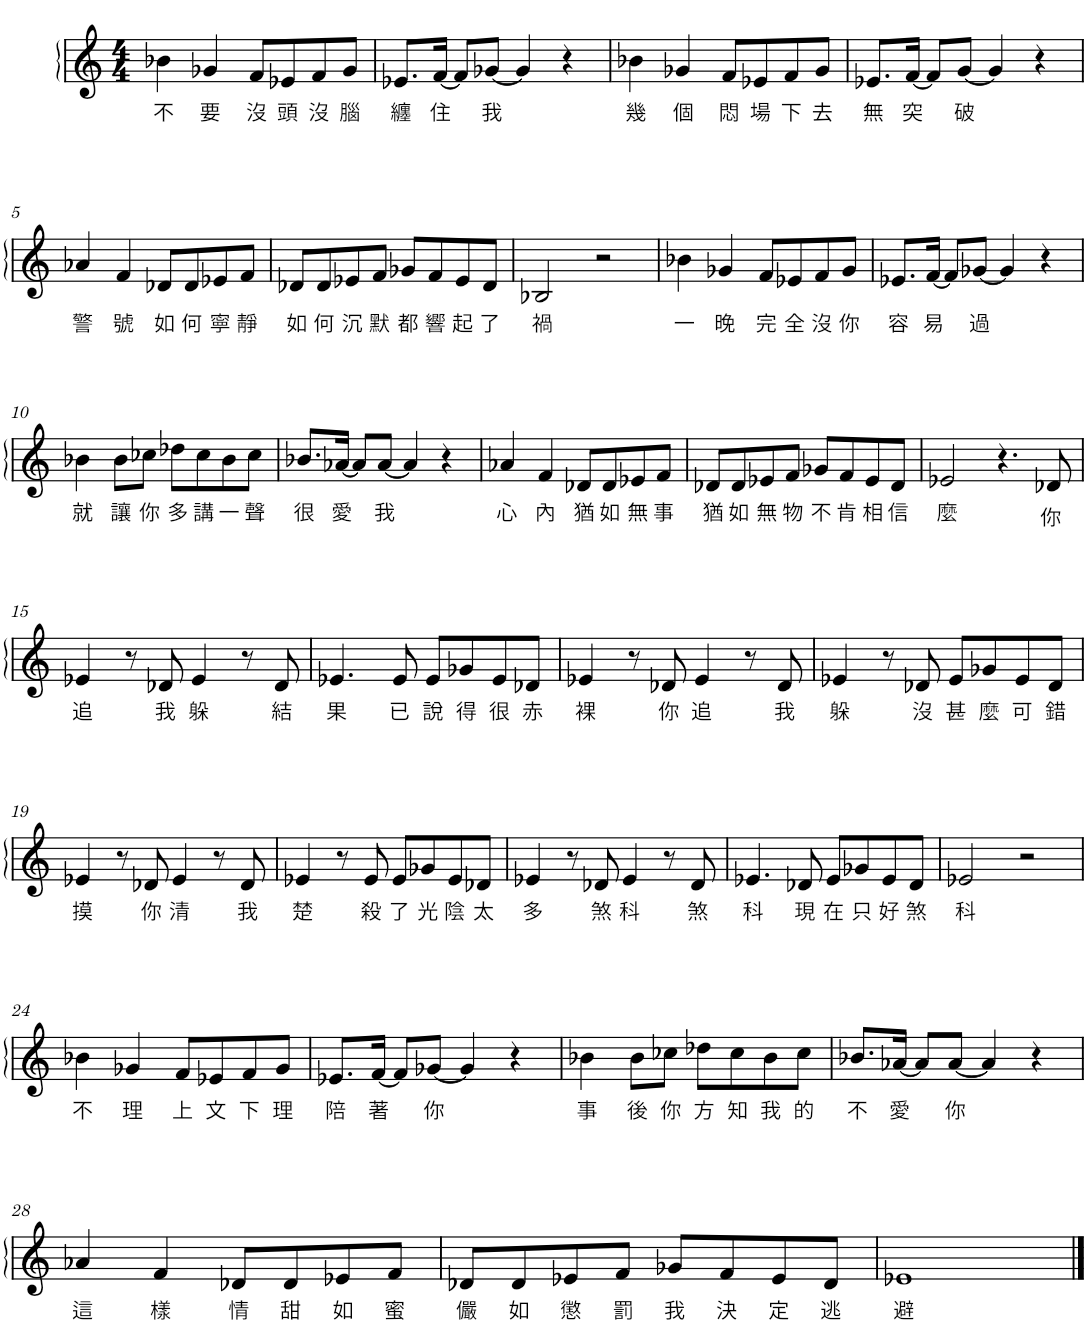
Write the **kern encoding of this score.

**kern	**text	**text
*part1	*part1	*part1
*staff1	*staff1	*staff1
*I"Piano	*	*
*I'Pno	*	*
*clefG2	*	*
*k[]	*	*
*M4/4	*	*
=1	=1	=1
!	!LO:LY:b	!
4b-X\	不	.
!	!LO:LY:b	!
4g-X/	要	.
!	!LO:LY:b	!
8f/L	沒	.
!	!LO:LY:b	!
8e-X/	頭	.
!	!LO:LY:b	!
8f/	沒	.
!	!LO:LY:b	!
8g-/J	腦	.
=2	=2	=2
!	!LO:LY:b	!
8.e-X/L	纏	.
!	!LO:LY:b	!
[<16f/Jk	住	.
8f/L]	.	.
!	!LO:LY:b	!
[<8g-X/J	我	.
4g-/]	.	.
4r	.	.
=3	=3	=3
!	!LO:LY:b	!
4b-X\	幾	.
!	!LO:LY:b	!
4g-X/	個	.
!	!LO:LY:b	!
8f/L	悶	.
!	!LO:LY:b	!
8e-X/	場	.
!	!LO:LY:b	!
8f/	下	.
!	!LO:LY:b	!
8g-/J	去	.
=4	=4	=4
!	!LO:LY:b	!
8.e-X/L	無	.
!	!LO:LY:b	!
[<16f/Jk	突	.
8f/L]	.	.
!	!LO:LY:b	!
[<8g/J	破	.
4g/]	.	.
4r	.	.
!!LO:LB:g=z
=5	=5	=5
!	!LO:LY:b	!
4a-X/	警	.
!	!LO:LY:b	!
4f/	號	.
!	!LO:LY:b	!
8d-X/L	如	.
!	!LO:LY:b	!
8d-/	何	.
!	!LO:LY:b	!
8e-X/	寧	.
!	!LO:LY:b	!
8f/J	靜	.
=6	=6	=6
!	!LO:LY:b	!
8d-X/L	如	.
!	!LO:LY:b	!
8d-/	何	.
!	!LO:LY:b	!
8e-X/	沉	.
!	!LO:LY:b	!
8f/J	默	.
!	!LO:LY:b	!
8g-X/L	都	.
!	!LO:LY:b	!
8f/	響	.
!	!LO:LY:b	!
8e-/	起	.
!	!LO:LY:b	!
8d-/J	了	.
=7	=7	=7
!	!LO:LY:b	!
2B-X/	禍	.
2r	.	.
=8	=8	=8
!	!LO:LY:b	!
4b-X\	一	.
!	!LO:LY:b	!
4g-X/	晚	.
!	!LO:LY:b	!
8f/L	完	.
!	!LO:LY:b	!
8e-X/	全	.
!	!LO:LY:b	!
8f/	沒	.
!	!LO:LY:b	!
8g-/J	你	.
=9	=9	=9
!	!LO:LY:b	!
8.e-X/L	容	.
!	!LO:LY:b	!
[<16f/Jk	易	.
8f/L]	.	.
!	!LO:LY:b	!
[<8g-X/J	過	.
4g-/]	.	.
4r	.	.
!!LO:LB:g=z
=10	=10	=10
!	!LO:LY:b	!
4b-X\	就	.
!	!LO:LY:b	!
8b-\L	讓	.
!	!LO:LY:b	!
8cc-X\J	你	.
!	!LO:LY:b	!
8dd-X\L	多	.
!	!LO:LY:b	!
8cc-\	講	.
!	!LO:LY:b	!
8b-\	一	.
!	!LO:LY:b	!
8cc-\J	聲	.
=11	=11	=11
!	!LO:LY:b	!
8.b-X/L	很	.
!	!LO:LY:b	!
[<16a-X/Jk	愛	.
8a-/L]	.	.
!	!LO:LY:b	!
[<8a-/J	我	.
4a-/]	.	.
4r	.	.
=12	=12	=12
!	!LO:LY:b	!
4a-X/	心	.
!	!LO:LY:b	!
4f/	內	.
!	!LO:LY:b	!
8d-X/L	猶	.
!	!LO:LY:b	!
8d-/	如	.
!	!LO:LY:b	!
8e-X/	無	.
!	!LO:LY:b	!
8f/J	事	.
=13	=13	=13
!	!LO:LY:b	!
8d-X/L	猶	.
!	!LO:LY:b	!
8d-/	如	.
!	!LO:LY:b	!
8e-X/	無	.
!	!LO:LY:b	!
8f/J	物	.
!	!LO:LY:b	!
8g-X/L	不	.
!	!LO:LY:b	!
8f/	肯	.
!	!LO:LY:b	!
8e-/	相	.
!	!LO:LY:b	!
8d-/J	信	.
=14	=14	=14
!	!LO:LY:b	!
2e-X/	麼	.
4.r	.	.
!	!	!LO:LY:b
8d-X/	.	你
!!LO:LB:g=z
=15	=15	=15
!	!LO:LY:b	!
4e-X/	追	.
8r	.	.
!	!LO:LY:b	!
8d-X/	我	.
!	!LO:LY:b	!
4e-/	躲	.
8r	.	.
!	!LO:LY:b	!
8d-/	結	.
=16	=16	=16
!	!LO:LY:b	!
4.e-X/	果	.
!	!LO:LY:b	!
8e-/	已	.
!	!LO:LY:b	!
8e-/L	說	.
!	!LO:LY:b	!
8g-X/	得	.
!	!LO:LY:b	!
8e-/	很	.
!	!LO:LY:b	!
8d-X/J	赤	.
=17	=17	=17
!	!LO:LY:b	!
4e-X/	裸	.
8r	.	.
!	!LO:LY:b	!
8d-X/	你	.
!	!LO:LY:b	!
4e-/	追	.
8r	.	.
!	!LO:LY:b	!
8d-/	我	.
=18	=18	=18
!	!LO:LY:b	!
4e-X/	躲	.
8r	.	.
!	!LO:LY:b	!
8d-X/	沒	.
!	!LO:LY:b	!
8e-/L	甚	.
!	!LO:LY:b	!
8g-X/	麼	.
!	!LO:LY:b	!
8e-/	可	.
!	!LO:LY:b	!
8d-/J	錯	.
!!LO:LB:g=z
=19	=19	=19
!	!LO:LY:b	!
4e-X/	摸	.
8r	.	.
!	!LO:LY:b	!
8d-X/	你	.
!	!LO:LY:b	!
4e-/	清	.
8r	.	.
!	!LO:LY:b	!
8d-/	我	.
=20	=20	=20
!	!LO:LY:b	!
4e-X/	楚	.
8r	.	.
!	!LO:LY:b	!
8e-/	殺	.
!	!LO:LY:b	!
8e-/L	了	.
!	!LO:LY:b	!
8g-X/	光	.
!	!LO:LY:b	!
8e-/	陰	.
!	!LO:LY:b	!
8d-X/J	太	.
=21	=21	=21
!	!LO:LY:b	!
4e-X/	多	.
8r	.	.
!	!LO:LY:b	!
8d-X/	煞	.
!	!LO:LY:b	!
4e-/	科	.
8r	.	.
!	!LO:LY:b	!
8d-/	煞	.
=22	=22	=22
!	!LO:LY:b	!
4.e-X/	科	.
!	!LO:LY:b	!
8d-X/	現	.
!	!LO:LY:b	!
8e-/L	在	.
!	!LO:LY:b	!
8g-X/	只	.
!	!LO:LY:b	!
8e-/	好	.
!	!LO:LY:b	!
8d-/J	煞	.
=23	=23	=23
!	!LO:LY:b	!
2e-X/	科	.
2r	.	.
!!LO:LB:g=z
=24	=24	=24
!	!LO:LY:b	!
4b-X\	不	.
!	!LO:LY:b	!
4g-X/	理	.
!	!LO:LY:b	!
8f/L	上	.
!	!LO:LY:b	!
8e-X/	文	.
!	!LO:LY:b	!
8f/	下	.
!	!LO:LY:b	!
8g-/J	理	.
=25	=25	=25
!	!LO:LY:b	!
8.e-X/L	陪	.
!	!LO:LY:b	!
[<16f/Jk	著	.
8f/L]	.	.
!	!LO:LY:b	!
[<8g-X/J	你	.
4g-/]	.	.
4r	.	.
=26	=26	=26
!	!LO:LY:b	!
4b-X\	事	.
!	!LO:LY:b	!
8b-\L	後	.
!	!LO:LY:b	!
8cc-X\J	你	.
!	!LO:LY:b	!
8dd-X\L	方	.
!	!LO:LY:b	!
8cc-\	知	.
!	!LO:LY:b	!
8b-\	我	.
!	!LO:LY:b	!
8cc-\J	的	.
=27	=27	=27
!	!LO:LY:b	!
8.b-X/L	不	.
!	!LO:LY:b	!
[<16a-X/Jk	愛	.
8a-/L]	.	.
!	!LO:LY:b	!
[<8a-/J	你	.
4a-/]	.	.
4r	.	.
!!LO:LB:g=z
=28	=28	=28
!	!LO:LY:b	!
4a-X/	這	.
!	!LO:LY:b	!
4f/	樣	.
!	!LO:LY:b	!
8d-X/L	情	.
!	!LO:LY:b	!
8d-/	甜	.
!	!LO:LY:b	!
8e-X/	如	.
!	!LO:LY:b	!
8f/J	蜜	.
=29	=29	=29
!	!LO:LY:b	!
8d-X/L	儼	.
!	!LO:LY:b	!
8d-/	如	.
!	!LO:LY:b	!
8e-X/	懲	.
!	!LO:LY:b	!
8f/J	罰	.
!	!LO:LY:b	!
8g-X/L	我	.
!	!LO:LY:b	!
8f/	決	.
!	!LO:LY:b	!
8e-/	定	.
!	!LO:LY:b	!
8d-/J	逃	.
=30	=30	=30
!	!LO:LY:b	!
1e-X	避	.
==	==	==
*-	*-	*-
